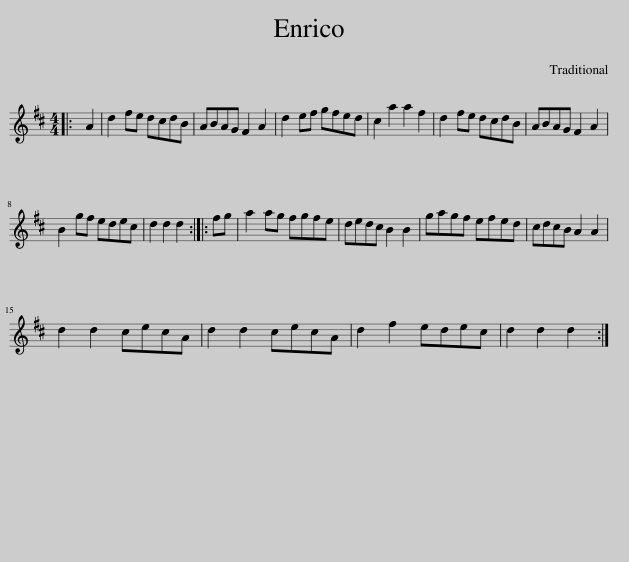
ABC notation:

X:1
L:1/8
M:4/4
I:linebreak $
K:D
V:1 treble
V:1
|: A2 | d2 fe dcdB | ABAG F2 A2 | d2 ef gfed | c2 a2 a2 f2 | %5
 d2 fe dcdB | ABAG F2 A2 |$ B2 gf edec | d2 d2 d2 :: fg | %10
 a2 ag fgfe | dedc B2 B2 | gagf efed | cdcB A2 A2 |$ d2 d2 cecA | %15
 d2 d2 cecA | d2 f2 edec | d2 d2 d2 :| %18
